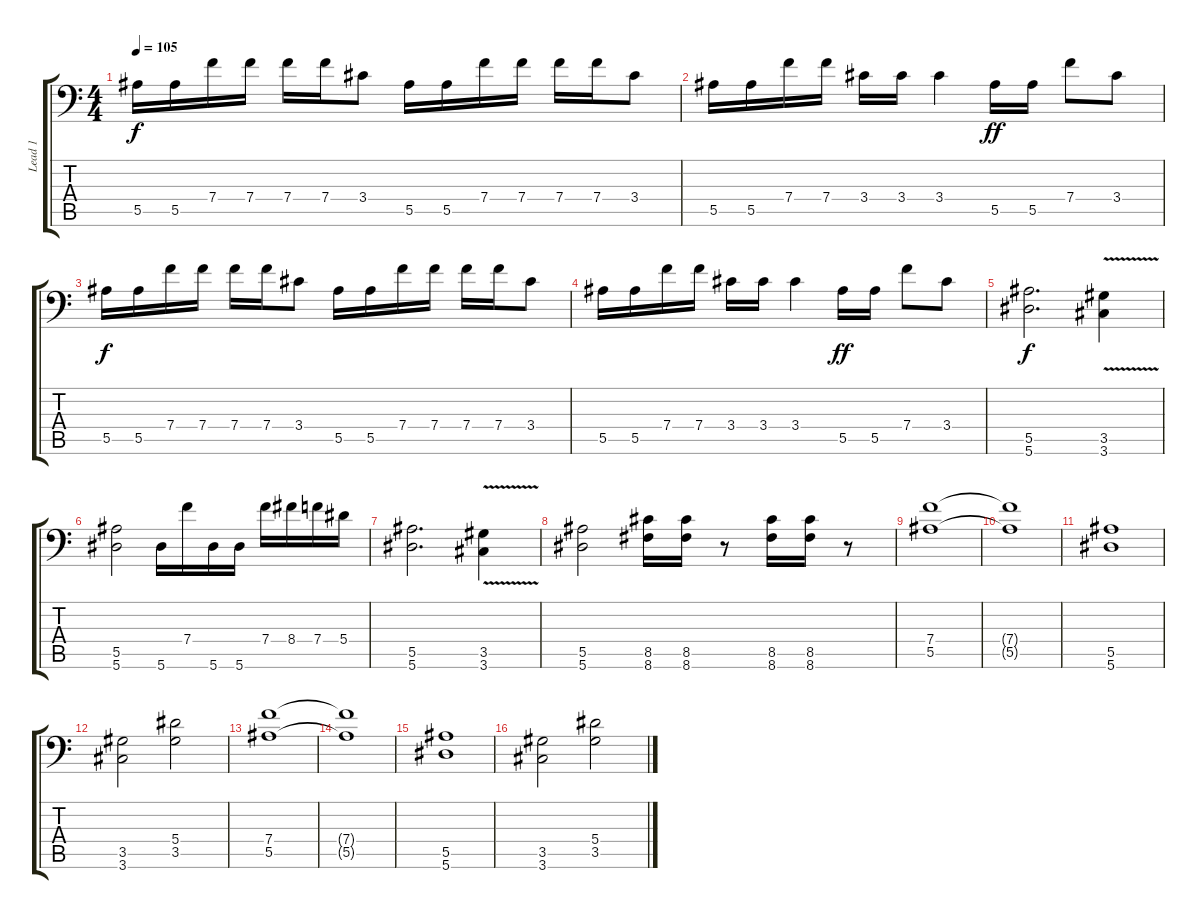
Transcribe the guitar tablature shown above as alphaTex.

\track ("Lead 1" "Lead 1") {instrument distortionguitar}
\staff {score tabs}
\tuning (C4 G3 Eb3 Bb2 F2 Bb1) {hide}
\ts (4 4)
\tempo 105
\clef f4
\ks c
5.5.16{dy f} 5.5.16 7.4.16 7.4.16 7.4.16 7.4.16 3.4.8 5.5.16 5.5.16 7.4.16 7.4.16 7.4.16 7.4.16 3.4.8 |
5.5.16 5.5.16 7.4.16 7.4.16 3.4.16 3.4.16 3.4.4 5.5.16{dy ff} 5.5.16 7.4.8 3.4.8 |
5.5.16{dy f} 5.5.16 7.4.16 7.4.16 7.4.16 7.4.16 3.4.8 5.5.16 5.5.16 7.4.16 7.4.16 7.4.16 7.4.16 3.4.8 |
5.5.16 5.5.16 7.4.16 7.4.16 3.4.16 3.4.16 3.4.4 5.5.16{dy ff} 5.5.16 7.4.8 3.4.8 |
(5.5 5.6).2{d dy f} (3.5 3.6{v}).4 |
(5.5 5.6).2 5.6.16 7.4.16 5.6.16 5.6.16 7.4.16 8.4.16 7.4.16 5.4.16 |
(5.5 5.6).2{d} (3.5 3.6{v}).4 |
(5.5 5.6).2 (8.5 8.6).16 (8.5 8.6).16 r.8 (8.5 8.6).16 (8.5 8.6).16 r.8 |
(7.4 5.5).1 |
(7.4{t} 5.5{t}).1 |
(5.5 5.6).1 |
(3.5 3.6).2 (5.4 3.5).2 |
(7.4 5.5).1 |
(7.4{t} 5.5{t}).1 |
(5.5 5.6).1 |
(3.5 3.6).2 (5.4 3.5).2
